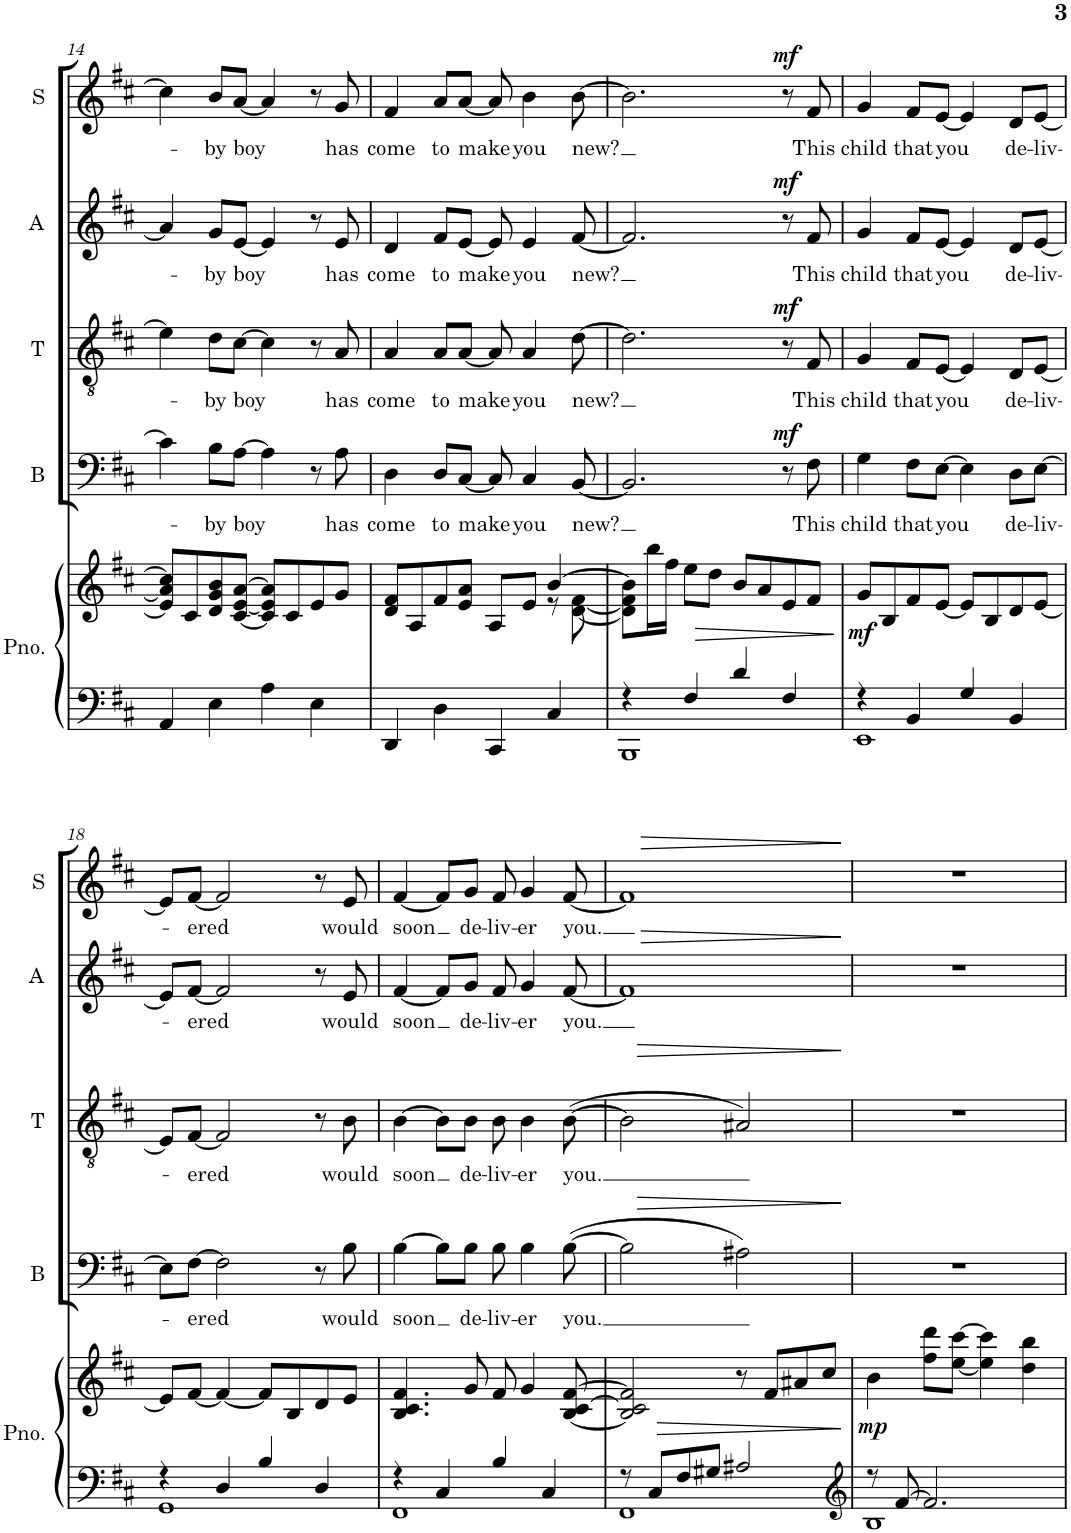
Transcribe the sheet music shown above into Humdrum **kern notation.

**kern	**kern	**dynam	**kern	**text	**dynam	**kern	**text	**dynam	**kern	**text	**dynam	**kern	**text	**dynam	**kern
*part6	*part6	*part6	*part5	*part5	*part5	*part4	*part4	*part4	*part3	*part3	*part3	*part2	*part2	*part2	*part1
*staff7	*staff6	*staff6/7	*staff5	*staff5	*staff5	*staff4	*staff4	*staff4	*staff3	*staff3	*staff3	*staff2	*staff2	*staff2	*staff1
*I"Piano	*	*	*I"Bas	*	*	*I"Tenor	*	*	*I"Alt	*	*	*I"Sopraan	*	*	*I"Solo
*I'Pno.	*	*	*I'B	*	*	*I'T	*	*	*I'A	*	*	*I'S	*	*	*I'Solo
!!LO:PB:g=z
*clefF4	*clefG2	*	*clefF4	*	*	*clefGv2	*	*	*clefG2	*	*	*clefG2	*	*	*clefG2
*k[f#c#]	*k[f#c#]	*	*k[f#c#]	*	*	*k[f#c#]	*	*	*k[f#c#]	*	*	*k[f#c#]	*	*	*k[f#c#]
*M4/4	*M4/4	*	*M4/4	*	*	*M4/4	*	*	*M4/4	*	*	*M4/4	*	*	*M4/4
=14	=14	=14	=14	=14	=14	=14	=14	=14	=14	=14	=14	=14	=14	=14	=14
4AA/	8e/] 8a/] 8cc#/]L	.	4c#\]	.	.	4e\]	.	.	4a/]	.	.	4cc#\]	.	.	1r
.	8c#/	.	.	.	.	.	.	.	.	.	.	.	.	.	.
!	!	!	!	!LO:LY:b	!	!	!LO:LY:b	!	!	!LO:LY:b	!	!	!LO:LY:b	!	!
4E\	8d/ 8g/ 8b/	.	8B\L	-by	.	8d\L	-by	.	8g/L	-by	.	8b/L	-by	.	.
!	!	!	!	!LO:LY:b	!	!	!LO:LY:b	!	!	!LO:LY:b	!	!	!LO:LY:b	!	!
.	[8c#/ [8e/ [8a/J	.	[8A\J	boy	.	[8c#\J	boy	.	[8e/J	boy	.	[8a/J	boy	.	.
4A\	8c#/] 8e/] 8a/]L	.	4A\]	.	.	4c#\]	.	.	4e/]	.	.	4a/]	.	.	.
.	8c#/	.	.	.	.	.	.	.	.	.	.	.	.	.	.
4E\	8e/	.	8r	.	.	8r	.	.	8r	.	.	8r	.	.	.
!	!	!	!	!LO:LY:b	!	!	!LO:LY:b	!	!	!LO:LY:b	!	!	!LO:LY:b	!	!
.	8g/J	.	8A\	has	.	8A/	has	.	8e/	has	.	8g/	has	.	.
=15	=15	=15	=15	=15	=15	=15	=15	=15	=15	=15	=15	=15	=15	=15	=15
*	*^	*	*	*	*	*	*	*	*	*	*	*	*	*	*
!	!	!	!	!	!LO:LY:b	!	!	!LO:LY:b	!	!	!LO:LY:b	!	!	!LO:LY:b	!	!
4DD/	8d/ 8f#/L	2.ryy	.	4D\	come	.	4A/	come	.	4d/	come	.	4f#/	come	.	1r
.	8A/	.	.	.	.	.	.	.	.	.	.	.	.	.	.	.
!	!	!	!	!	!LO:LY:b	!	!	!LO:LY:b	!	!	!LO:LY:b	!	!	!LO:LY:b	!	!
4D\	8f#/	.	.	8D/L	to	.	8A/L	to	.	8f#/L	to	.	8a/L	to	.	.
!	!	!	!	!	!LO:LY:b	!	!	!LO:LY:b	!	!	!LO:LY:b	!	!	!LO:LY:b	!	!
.	8e/ 8a/J	.	.	[8C#/J	make	.	[8A/J	make	.	[8e/J	make	.	[8a/J	make	.	.
4CC#/	8A/L	.	.	8C#/]	.	.	8A/]	.	.	8e/]	.	.	8a/]	.	.	.
!	!	!	!	!	!LO:LY:b	!	!	!LO:LY:b	!	!	!LO:LY:b	!	!	!LO:LY:b	!	!
.	8e/J	.	.	4C#/	you	.	4A/	you	.	4e/	you	.	4b\	you	.	.
4C#/	[4b/	8r	.	.	.	.	.	.	.	.	.	.	.	.	.	.
!	!	!	!	!	!LO:LY:b	!	!	!LO:LY:b	!	!	!LO:LY:b	!	!	!LO:LY:b	!	!
.	.	[8d\ [8f#\	.	[8BB/	new?	.	[8d\	new?	.	[8f#/	new?	.	[8b\	new?	.	.
*	*v	*v	*	*	*	*	*	*	*	*	*	*	*	*	*	*
=16	=16	=16	=16	=16	=16	=16	=16	=16	=16	=16	=16	=16	=16	=16	=16
*^	*	*	*	*	*	*	*	*	*	*	*	*	*	*	*
4r	1BBB	8d\] 8f#\] 8b\]L	.	2.BB/]	.	.	2.d\]	.	.	2.f#/]	.	.	2.b\]	.	.	1r
.	.	16bb\L	.	.	.	.	.	.	.	.	.	.	.	.	.	.
.	.	16ff#\JJ	.	.	.	.	.	.	.	.	.	.	.	.	.	.
4F#/	.	8ee\L	.	.	.	.	.	.	.	.	.	.	.	.	.	.
!	!	!	!LO:HP:b	!	!	!	!	!	!	!	!	!	!	!	!	!
.	.	8dd\J	>	.	.	.	.	.	.	.	.	.	.	.	.	.
4d/	.	8b/L	.	.	.	.	.	.	.	.	.	.	.	.	.	.
.	.	8a/	.	.	.	.	.	.	.	.	.	.	.	.	.	.
!	!	!	!	!	!	!LO:DY:a	!	!	!LO:DY:a	!	!	!LO:DY:a	!	!	!LO:DY:a	!
4F#/	.	8e/	.	8r	.	mf	8r	.	mf	8r	.	mf	8r	.	mf	.
!	!	!	!	!	!LO:LY:b	!	!	!LO:LY:b	!	!	!LO:LY:b	!	!	!LO:LY:b	!	!
.	.	8f#/J	.	8F#\	This	.	8F#/	This	.	8f#/	This	.	8f#/	This	.	.
=17	=17	=17	=17	=17	=17	=17	=17	=17	=17	=17	=17	=17	=17	=17	=17	=17
!	!	!	!LO:DY:b	!	!LO:LY:b	!	!	!LO:LY:b	!	!	!LO:LY:b	!	!	!LO:LY:b	!	!
4r	1EE	8g/L	mf	4G\	child	.	4G/	child	.	4g/	child	.	4g/	child	.	1r
.	.	8B/	.	.	.	.	.	.	.	.	.	.	.	.	.	.
!	!	!	!	!	!LO:LY:b	!	!	!LO:LY:b	!	!	!LO:LY:b	!	!	!LO:LY:b	!	!
4BB/	.	8f#/	.	8F#\L	that	.	8F#/L	that	.	8f#/L	that	.	8f#/L	that	.	.
!	!	!	!	!	!LO:LY:b	!	!	!LO:LY:b	!	!	!LO:LY:b	!	!	!LO:LY:b	!	!
.	.	[8e/J	.	[8E\J	you	.	[8E/J	you	.	[8e/J	you	.	[8e/J	you	.	.
4G/	.	8e/L]	.	4E\]	.	.	4E/]	.	.	4e/]	.	.	4e/]	.	.	.
.	.	8B/	.	.	.	.	.	.	.	.	.	.	.	.	.	.
!	!	!	!	!	!LO:LY:b	!	!	!LO:LY:b	!	!	!LO:LY:b	!	!	!LO:LY:b	!	!
4BB/	.	8d/	.	8D\L	de-	.	8D/L	de-	.	8d/L	de-	.	8d/L	de-	.	.
!	!	!	!	!	!LO:LY:b	!	!	!LO:LY:b	!	!	!LO:LY:b	!	!	!LO:LY:b	!	!
.	.	[8e/J	.	[8E\J	-liv-	.	[8E/J	-liv-	.	[8e/J	-liv-	.	[8e/J	-liv-	.	.
!!LO:LB:g=z
=18	=18	=18	=18	=18	=18	=18	=18	=18	=18	=18	=18	=18	=18	=18	=18	=18
4r	1GG	8e/L]	.	8E\L]	.	.	8E/L]	.	.	8e/L]	.	.	8e/L]	.	.	1r
!	!	!	!	!	!LO:LY:b	!	!	!LO:LY:b	!	!	!LO:LY:b	!	!	!LO:LY:b	!	!
.	.	[8f#/J	.	[8F#\J	-ered	.	[8F#/J	-ered	.	[8f#/J	-ered	.	[8f#/J	-ered	.	.
4D/	.	4f#/_	.	2F#\]	.	.	2F#/]	.	.	2f#/]	.	.	2f#/]	.	.	.
4B/	.	8f#/L]	.	.	.	.	.	.	.	.	.	.	.	.	.	.
.	.	8B/	.	.	.	.	.	.	.	.	.	.	.	.	.	.
4D/	.	8d/	.	8r	.	.	8r	.	.	8r	.	.	8r	.	.	.
!	!	!	!	!	!LO:LY:b	!	!	!LO:LY:b	!	!	!LO:LY:b	!	!	!LO:LY:b	!	!
.	.	8e/J	.	8B\	would	.	8B\	would	.	8e/	would	.	8e/	would	.	.
=19	=19	=19	=19	=19	=19	=19	=19	=19	=19	=19	=19	=19	=19	=19	=19	=19
!	!	!	!	!	!LO:LY:b	!	!	!LO:LY:b	!	!	!LO:LY:b	!	!	!LO:LY:b	!	!
4r	1FF#	4.B/ 4.c#/ 4.f#/	.	[4B\	soon	.	[4B\	soon	.	[4f#/	soon	.	[4f#/	soon	.	1r
4C#/	.	.	.	8B\L]	.	.	8B\L]	.	.	8f#/L]	.	.	8f#/L]	.	.	.
!	!	!	!	!	!LO:LY:b	!	!	!LO:LY:b	!	!	!LO:LY:b	!	!	!LO:LY:b	!	!
.	.	8g/	.	8B\J	de-	.	8B\J	de-	.	8g/J	de-	.	8g/J	de-	.	.
!	!	!	!	!	!LO:LY:b	!	!	!LO:LY:b	!	!	!LO:LY:b	!	!	!LO:LY:b	!	!
4B/	.	8f#/	.	8B\	-liv-	.	8B\	-liv-	.	8f#/	-liv-	.	8f#/	-liv-	.	.
!	!	!	!	!	!LO:LY:b	!	!	!LO:LY:b	!	!	!LO:LY:b	!	!	!LO:LY:b	!	!
.	.	4g/	.	4B\	-er	.	4B\	-er	.	4g/	-er	.	4g/	-er	.	.
4C#/	.	.	.	.	.	.	.	.	.	.	.	.	.	.	.	.
!	!	!	!	!	!LO:LY:b	!	!	!LO:LY:b	!	!	!LO:LY:b	!	!	!LO:LY:b	!	!
.	.	[8B/ [8c#/ [8f#/	.	([8B\	you.	.	([8B\	you.	.	[8f#/	you.	.	[8f#/	you.	.	.
=20	=20	=20	=20	=20	=20	=20	=20	=20	=20	=20	=20	=20	=20	=20	=20	=20
8r	1FF#	2B/] 2c#/] 2f#/]	.	2B\]	.	.	2B\]	.	.	1f#]	.	.	1f#]	.	.	1r
8C#/L	.	.	.	.	.	.	.	.	.	.	.	.	.	.	.	.
8F#/	.	.	.	.	.	.	.	.	.	.	.	.	.	.	.	.
8G#X/J	.	.	.	.	.	.	.	.	.	.	.	.	.	.	.	.
2A#X/	.	8r	.	2A#X\)	.	.	2A#X/)	.	.	.	.	.	.	.	.	.
.	.	8f#/L	.	.	.	.	.	.	.	.	.	.	.	.	.	.
.	.	8a#X/	.	.	.	.	.	.	.	.	.	.	.	.	.	.
.	.	8cc#/J	.	.	.	.	.	.	.	.	.	.	.	.	.	.
*v	*v	*	*	*	*	*	*	*	*	*	*	*	*	*	*	*
.	.	]	.	.	.	.	.	.	.	.	.	.	.	.	.
=21	=21	=21	=21	=21	=21	=21	=21	=21	=21	=21	=21	=21	=21	=21	=21
*clefG2	*	*	*	*	*	*	*	*	*	*	*	*	*	*	*
*^	*	*	*	*	*	*	*	*	*	*	*	*	*	*	*
!	!	!	!LO:DY:b	!	!	!	!	!	!	!	!	!	!	!	!	!
8r	1B	4b\	mp	1r	.	.	1r	.	.	1r	.	.	1r	.	.	1r
[8f#/	.	.	.	.	.	.	.	.	.	.	.	.	.	.	.	.
2.f#/]	.	8ff#\ 8ddd\L	.	.	.	.	.	.	.	.	.	.	.	.	.	.
.	.	[8ee\ [8ccc#\J	.	.	.	.	.	.	.	.	.	.	.	.	.	.
.	.	4ee\] 4ccc#\]	.	.	.	.	.	.	.	.	.	.	.	.	.	.
.	.	4dd\ 4bb\	.	.	.	.	.	.	.	.	.	.	.	.	.	.
*v	*v	*	*	*	*	*	*	*	*	*	*	*	*	*	*	*
=	=	=	=	=	=	=	=	=	=	=	=	=	=	=	=
*-	*-	*-	*-	*-	*-	*-	*-	*-	*-	*-	*-	*-	*-	*-	*-
